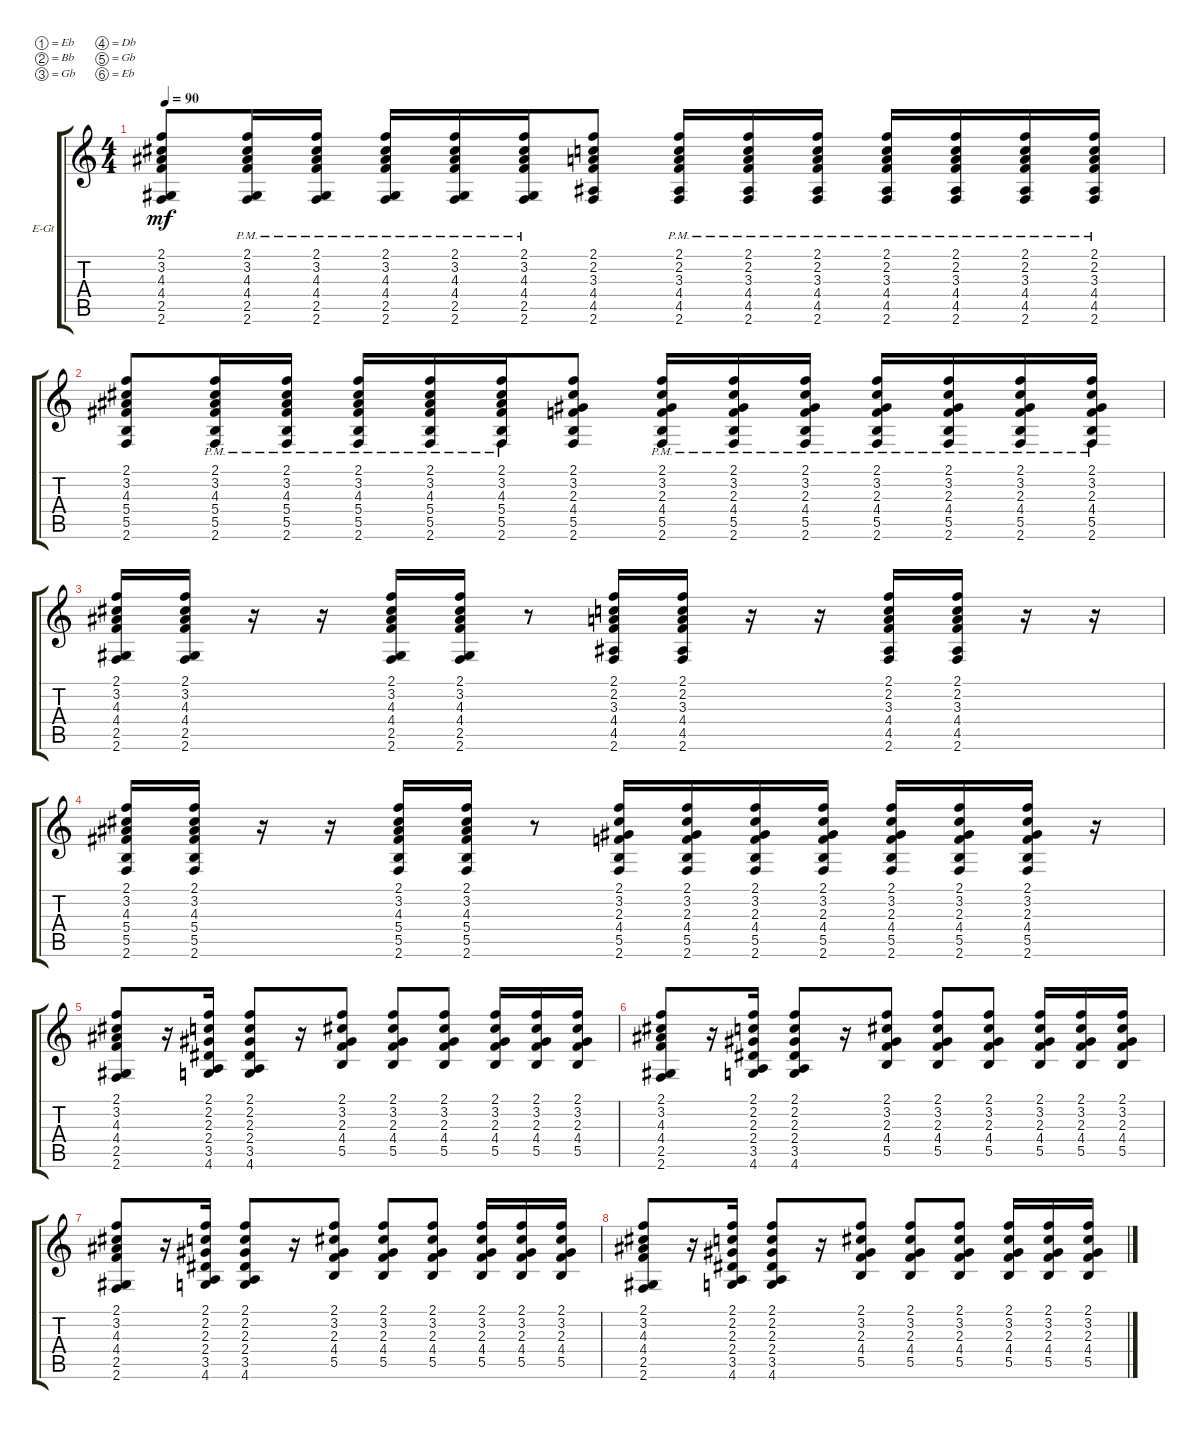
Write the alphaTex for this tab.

\defaultSystemsLayout 4
\bracketExtendMode groupsimilarinstruments
\firstSystemTrackNameOrientation horizontal
\otherSystemsTrackNameOrientation horizontal
\track ("Electric Guitar" "E-Gt") {instrument electricguitarclean}
\staff {score tabs}
\tuning (Eb4 Bb3 Gb3 Db3 Gb2 Eb2)
\ts (4 4)
\tempo 90
\clef g2
\ks c
(3.2 4.3 4.4 2.6 2.5 2.1).8{dy mf} (3.2{pm} 4.3{pm} 4.4{pm} 2.6{pm} 2.5{pm} 2.1{pm}).16 (3.2{pm} 4.3{pm} 4.4{pm} 2.6{pm} 2.5{pm} 2.1{pm}).16 (3.2{pm} 4.3{pm} 4.4{pm} 2.6{pm} 2.5{pm} 2.1{pm}).16 (3.2{pm} 4.3{pm} 4.4{pm} 2.6{pm} 2.5{pm} 2.1{pm}).16 (3.2{pm} 4.3{pm} 4.4{pm} 2.6{pm} 2.5{pm} 2.1{pm}).16 (4.5 4.4 3.3 2.2 2.1 2.6).8 (4.5{pm} 4.4{pm} 3.3{pm} 2.2{pm} 2.1{pm} 2.6{pm}).16 (4.5{pm} 4.4{pm} 3.3{pm} 2.2{pm} 2.1{pm} 2.6{pm}).16 (4.5{pm} 4.4{pm} 3.3{pm} 2.2{pm} 2.1{pm} 2.6{pm}).16 (4.5{pm} 4.4{pm} 3.3{pm} 2.2{pm} 2.1{pm} 2.6{pm}).16 (4.5{pm} 4.4{pm} 3.3{pm} 2.2{pm} 2.1{pm} 2.6{pm}).16 (4.5{pm} 4.4{pm} 3.3{pm} 2.2{pm} 2.1{pm} 2.6{pm}).16 (4.5{pm} 4.4{pm} 3.3{pm} 2.2{pm} 2.1{pm} 2.6{pm}).16 |
(3.2 4.3 5.4 2.6 5.5 2.1).8 (3.2{pm} 4.3{pm} 5.4{pm} 2.6{pm} 5.5{pm} 2.1{pm}).16 (3.2{pm} 4.3{pm} 5.4{pm} 2.6{pm} 5.5{pm} 2.1{pm}).16 (3.2{pm} 4.3{pm} 5.4{pm} 2.6{pm} 5.5{pm} 2.1{pm}).16 (3.2{pm} 4.3{pm} 5.4{pm} 2.6{pm} 5.5{pm} 2.1{pm}).16 (3.2{pm} 4.3{pm} 5.4{pm} 2.6{pm} 5.5{pm} 2.1{pm}).16 (5.5 4.4 2.3 3.2 2.1 2.6).8 (5.5{pm} 4.4{pm} 2.3{pm} 3.2{pm} 2.1{pm} 2.6{pm}).16 (5.5{pm} 4.4{pm} 2.3{pm} 3.2{pm} 2.1{pm} 2.6{pm}).16 (5.5{pm} 4.4{pm} 2.3{pm} 3.2{pm} 2.1{pm} 2.6{pm}).16 (5.5{pm} 4.4{pm} 2.3{pm} 3.2{pm} 2.1{pm} 2.6{pm}).16 (5.5{pm} 4.4{pm} 2.3{pm} 3.2{pm} 2.1{pm} 2.6{pm}).16 (5.5{pm} 4.4{pm} 2.3{pm} 3.2{pm} 2.1{pm} 2.6{pm}).16 (5.5{pm} 4.4{pm} 2.3{pm} 3.2{pm} 2.1{pm} 2.6{pm}).16 |
(3.2 4.3 4.4 2.6 2.5 2.1).16 (3.2 4.3 4.4 2.6 2.5 2.1).16 r.16 r.16 (3.2 4.3 4.4 2.6 2.5 2.1).16 (3.2 4.3 4.4 2.6 2.5 2.1).16 r.8 (4.5 4.4 3.3 2.2 2.1 2.6).16 (4.5 4.4 3.3 2.2 2.1 2.6).16 r.16 r.16 (4.5 4.4 3.3 2.2 2.1 2.6).16 (4.5 4.4 3.3 2.2 2.1 2.6).16 r.16 r.16 |
(3.2 4.3 5.4 2.6 5.5 2.1).16 (3.2 4.3 5.4 2.6 5.5 2.1).16 r.16 r.16 (3.2 4.3 5.4 2.6 5.5 2.1).16 (3.2 4.3 5.4 2.6 5.5 2.1).16 r.8 (5.5 4.4 2.3 3.2 2.1 2.6).16 (5.5 4.4 2.3 3.2 2.1 2.6).16 (5.5 4.4 2.3 3.2 2.1 2.6).16 (5.5 4.4 2.3 3.2 2.1 2.6).16 (5.5 4.4 2.3 3.2 2.1 2.6).16 (5.5 4.4 2.3 3.2 2.1 2.6).16 (5.5 4.4 2.3 3.2 2.1 2.6).16 r.16 |
(3.2 4.3 4.4 2.6 2.5 2.1).8 r.16 (3.5 2.4 2.3 2.2 2.1 4.6).16 (3.5 2.4 2.3 2.2 2.1 4.6).8 r.16 (2.1 3.2 2.3 4.4 5.5).8 (2.1 3.2 2.3 4.4 5.5).8 (2.1 3.2 2.3 4.4 5.5).8 (2.1 3.2 2.3 4.4 5.5).16 (2.1 3.2 2.3 4.4 5.5).16 (2.1 3.2 2.3 4.4 5.5).16 |
(3.2 4.3 4.4 2.6 2.5 2.1).8 r.16 (3.5 2.4 2.3 2.2 2.1 4.6).16 (3.5 2.4 2.3 2.2 2.1 4.6).8 r.16 (2.1 3.2 2.3 4.4 5.5).8 (2.1 3.2 2.3 4.4 5.5).8 (2.1 3.2 2.3 4.4 5.5).8 (2.1 3.2 2.3 4.4 5.5).16 (2.1 3.2 2.3 4.4 5.5).16 (2.1 3.2 2.3 4.4 5.5).16 |
(3.2 4.3 4.4 2.6 2.5 2.1).8 r.16 (3.5 2.4 2.3 2.2 2.1 4.6).16 (3.5 2.4 2.3 2.2 2.1 4.6).8 r.16 (2.1 3.2 2.3 4.4 5.5).8 (2.1 3.2 2.3 4.4 5.5).8 (2.1 3.2 2.3 4.4 5.5).8 (2.1 3.2 2.3 4.4 5.5).16 (2.1 3.2 2.3 4.4 5.5).16 (2.1 3.2 2.3 4.4 5.5).16 |
(3.2 4.3 4.4 2.6 2.5 2.1).8 r.16 (3.5 2.4 2.3 2.2 2.1 4.6).16 (3.5 2.4 2.3 2.2 2.1 4.6).8 r.16 (2.1 3.2 2.3 4.4 5.5).8 (2.1 3.2 2.3 4.4 5.5).8 (2.1 3.2 2.3 4.4 5.5).8 (2.1 3.2 2.3 4.4 5.5).16 (2.1 3.2 2.3 4.4 5.5).16 (2.1 3.2 2.3 4.4 5.5).16
